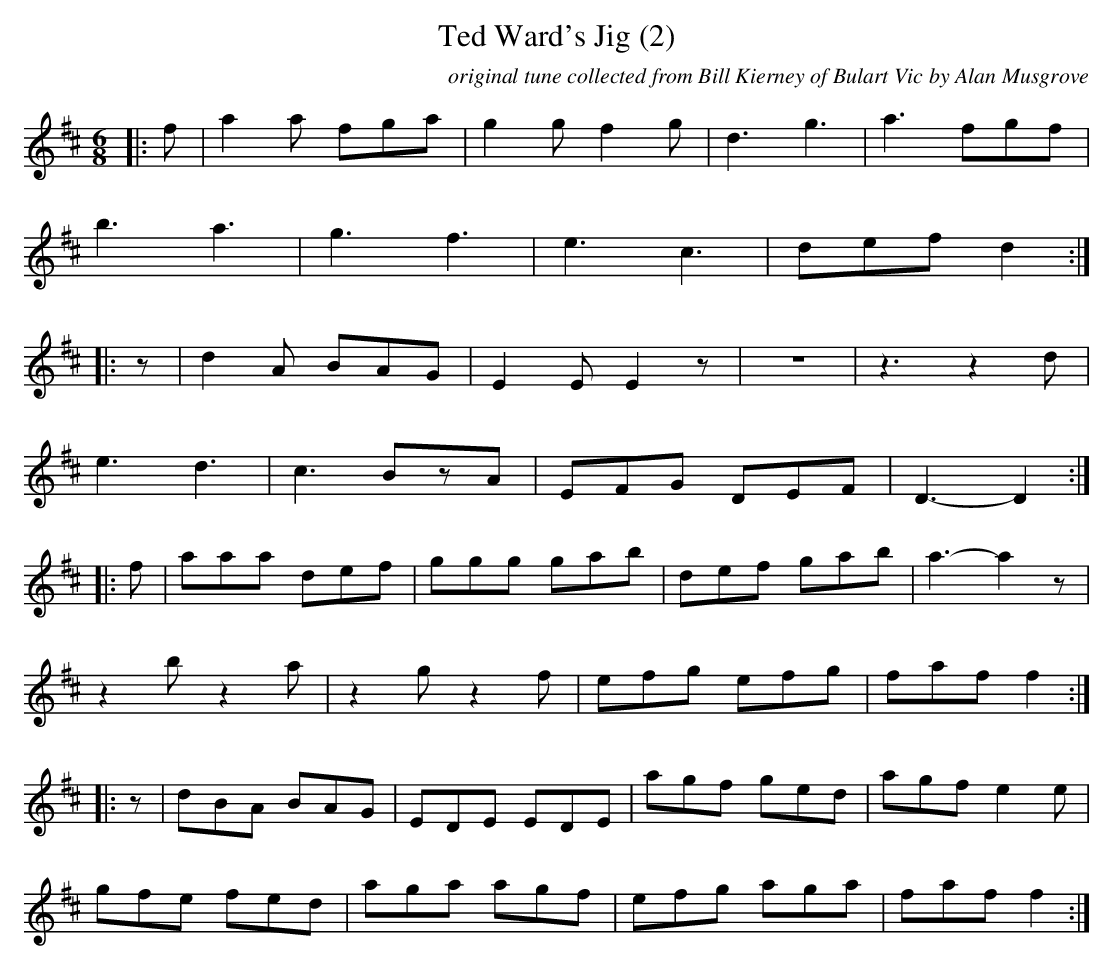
X:1
T:Ted Ward's Jig (2)
C:original tune collected from Bill Kierney of Bulart Vic by Alan Musgrove
M:6/8
L:1/8
K:D
|:f|a2a fga|g2gf2g|d3g3|a3 fgf|
b3a3|g3f3|e3c3|def d2:|
|:z|d2A BAG|E2EE2z|z6|z3z2d|
e3d3|c3BzA|EFG DEF|D3-D2:|
|:f|aaa def|ggg gab|def gab|a3-a2z|
z2bz2a|z2gz2f|efg efg|faf f2:|
|:z|dBA BAG|EDE EDE|agf ged|agf e2e|
gfe fed|aga agf|efg aga|faf f2:|
